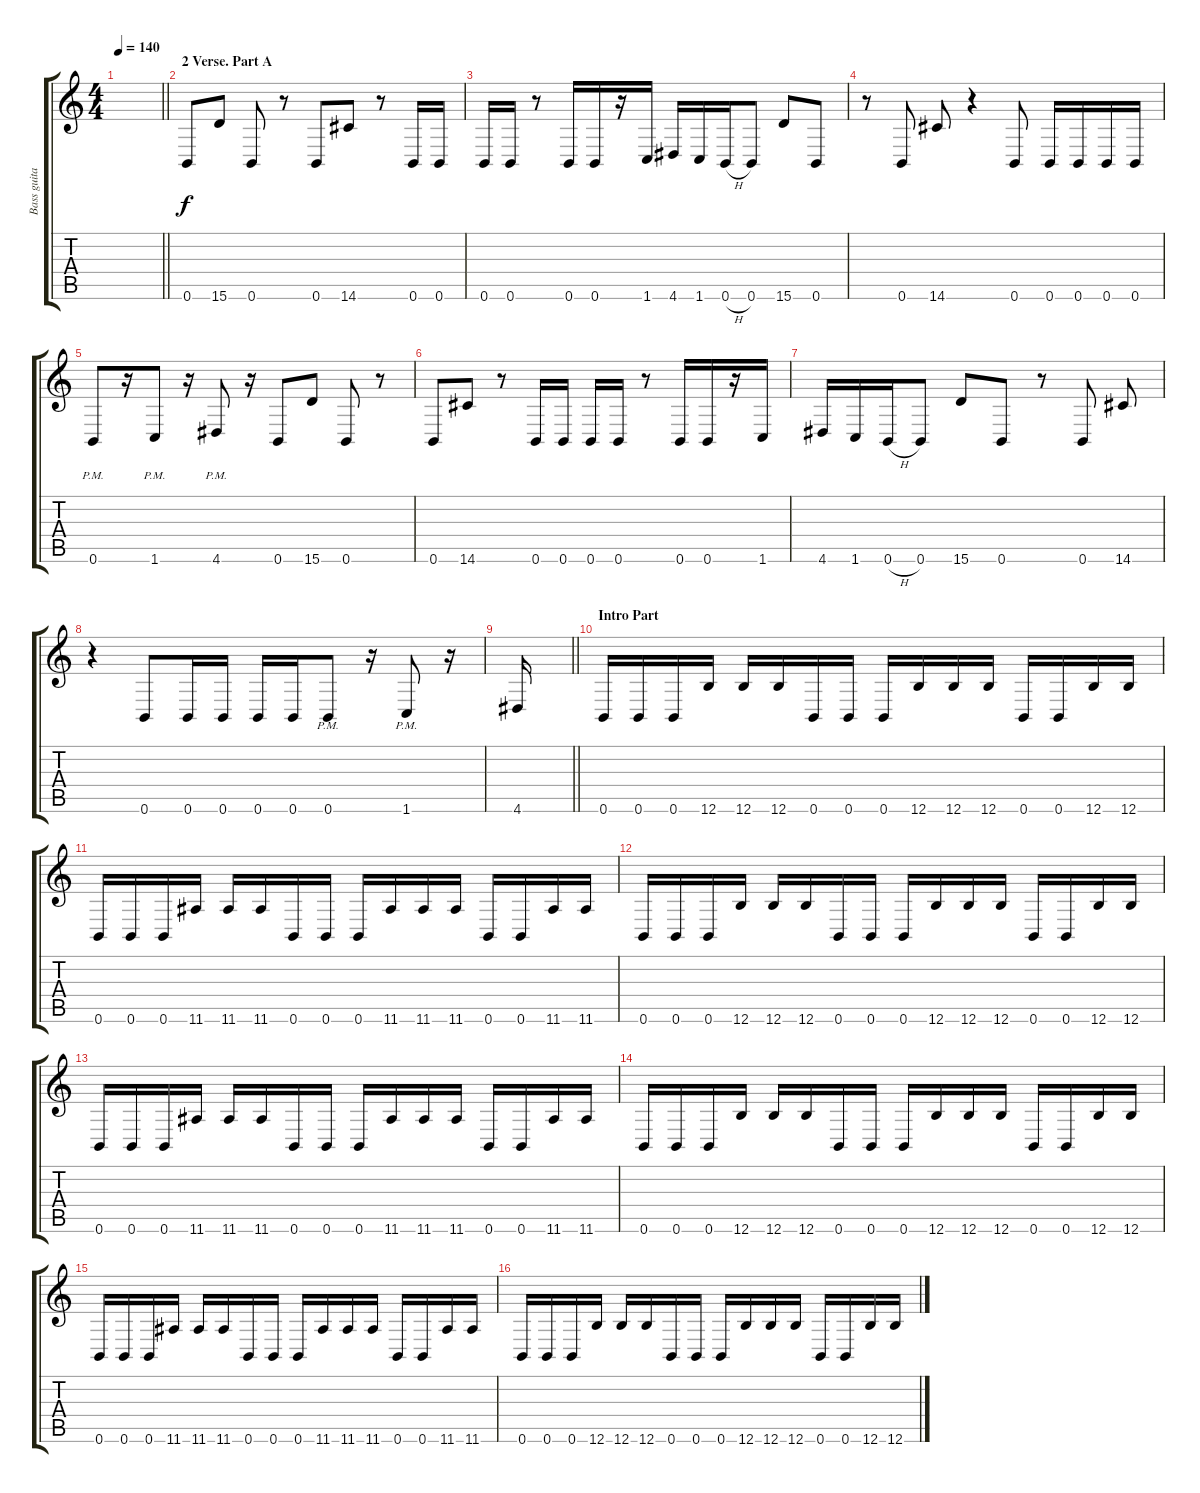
\track ("Bass guitar" "Bass guita") {instrument electricbasspick}
\staff {score tabs}
\tuning (Db4 Ab3 E3 B2 Gb2 B1) {hide}
\ts (4 4)
\tempo 140
\clef g2
\barLineRight lightlight
\ks c
|
\section ("" "2 Verse. Part A")
0.6.8 15.6.8 0.6.8 r.8 0.6.8 14.6.8 r.8 0.6.16 0.6.16 |
0.6.16 0.6.16 r.8 0.6.16 0.6.16 r.16 1.6.16 4.6.16 1.6.16 0.6{h}.16 0.6.8 15.6.8 0.6.8 |
r.8 0.6.8 14.6.8 r.4 0.6.8 0.6.16 0.6.16 0.6.16 0.6.16 |
0.6{pm}.8 r.16 1.6{pm}.8 r.16 4.6{pm}.8 r.16 0.6.8 15.6.8 0.6.8 r.8 |
0.6.8 14.6.8 r.8 0.6.16 0.6.16 0.6.16 0.6.16 r.8 0.6.16 0.6.16 r.16 1.6.16 |
4.6.16 1.6.16 0.6{h}.16 0.6.8 15.6.8 0.6.8 r.8 0.6.8 14.6.8 |
r.4 0.6.8 0.6.16 0.6.16 0.6.16 0.6.16 0.6{pm}.8 r.16 1.6{pm}.8 r.16 |
\barLineRight lightlight
4.6.16 |
\section ("" "Intro Part")
0.6.16 0.6.16 0.6.16 12.6.16 12.6.16 12.6.16 0.6.16 0.6.16 0.6.16 12.6.16 12.6.16 12.6.16 0.6.16 0.6.16 12.6.16 12.6.16 |
0.6.16 0.6.16 0.6.16 11.6.16 11.6.16 11.6.16 0.6.16 0.6.16 0.6.16 11.6.16 11.6.16 11.6.16 0.6.16 0.6.16 11.6.16 11.6.16 |
0.6.16 0.6.16 0.6.16 12.6.16 12.6.16 12.6.16 0.6.16 0.6.16 0.6.16 12.6.16 12.6.16 12.6.16 0.6.16 0.6.16 12.6.16 12.6.16 |
0.6.16 0.6.16 0.6.16 11.6.16 11.6.16 11.6.16 0.6.16 0.6.16 0.6.16 11.6.16 11.6.16 11.6.16 0.6.16 0.6.16 11.6.16 11.6.16 |
0.6.16 0.6.16 0.6.16 12.6.16 12.6.16 12.6.16 0.6.16 0.6.16 0.6.16 12.6.16 12.6.16 12.6.16 0.6.16 0.6.16 12.6.16 12.6.16 |
0.6.16 0.6.16 0.6.16 11.6.16 11.6.16 11.6.16 0.6.16 0.6.16 0.6.16 11.6.16 11.6.16 11.6.16 0.6.16 0.6.16 11.6.16 11.6.16 |
0.6.16 0.6.16 0.6.16 12.6.16 12.6.16 12.6.16 0.6.16 0.6.16 0.6.16 12.6.16 12.6.16 12.6.16 0.6.16 0.6.16 12.6.16 12.6.16
